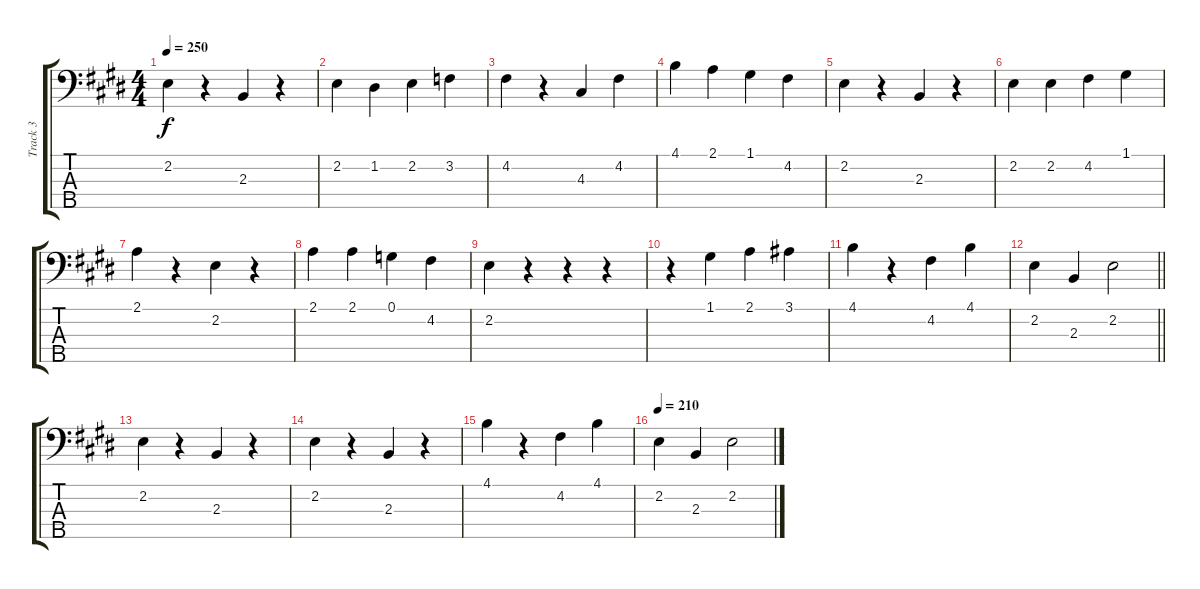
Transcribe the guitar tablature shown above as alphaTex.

\track ("Track 3" "Track 3") {instrument electricbassfinger}
\staff {score tabs}
\tuning (G2 D2 A1 E1 B0) {hide}
\ts (4 4)
\tempo 250
\clef f4
\ks e
2.2.4{dy f} r.4 2.3.4 r.4 |
2.2.4 1.2.4 2.2.4 3.2.4 |
4.2.4 r.4 4.3.4 4.2.4 |
4.1.4 2.1.4 1.1.4 4.2.4 |
2.2.4 r.4 2.3.4 r.4 |
2.2.4 2.2.4 4.2.4 1.1.4 |
2.1.4 r.4 2.2.4 r.4 |
2.1.4 2.1.4 0.1.4 4.2.4 |
2.2.4 r.4 r.4 r.4 |
r.4 1.1.4 2.1.4 3.1.4 |
4.1.4 r.4 4.2.4 4.1.4 |
\barLineRight lightlight
2.2.4 2.3.4 2.2.2 |
2.2.4 r.4 2.3.4 r.4 |
2.2.4 r.4 2.3.4 r.4 |
4.1.4 r.4 4.2.4 4.1.4 |
\tempo 210
2.2.4 2.3.4 2.2.2
